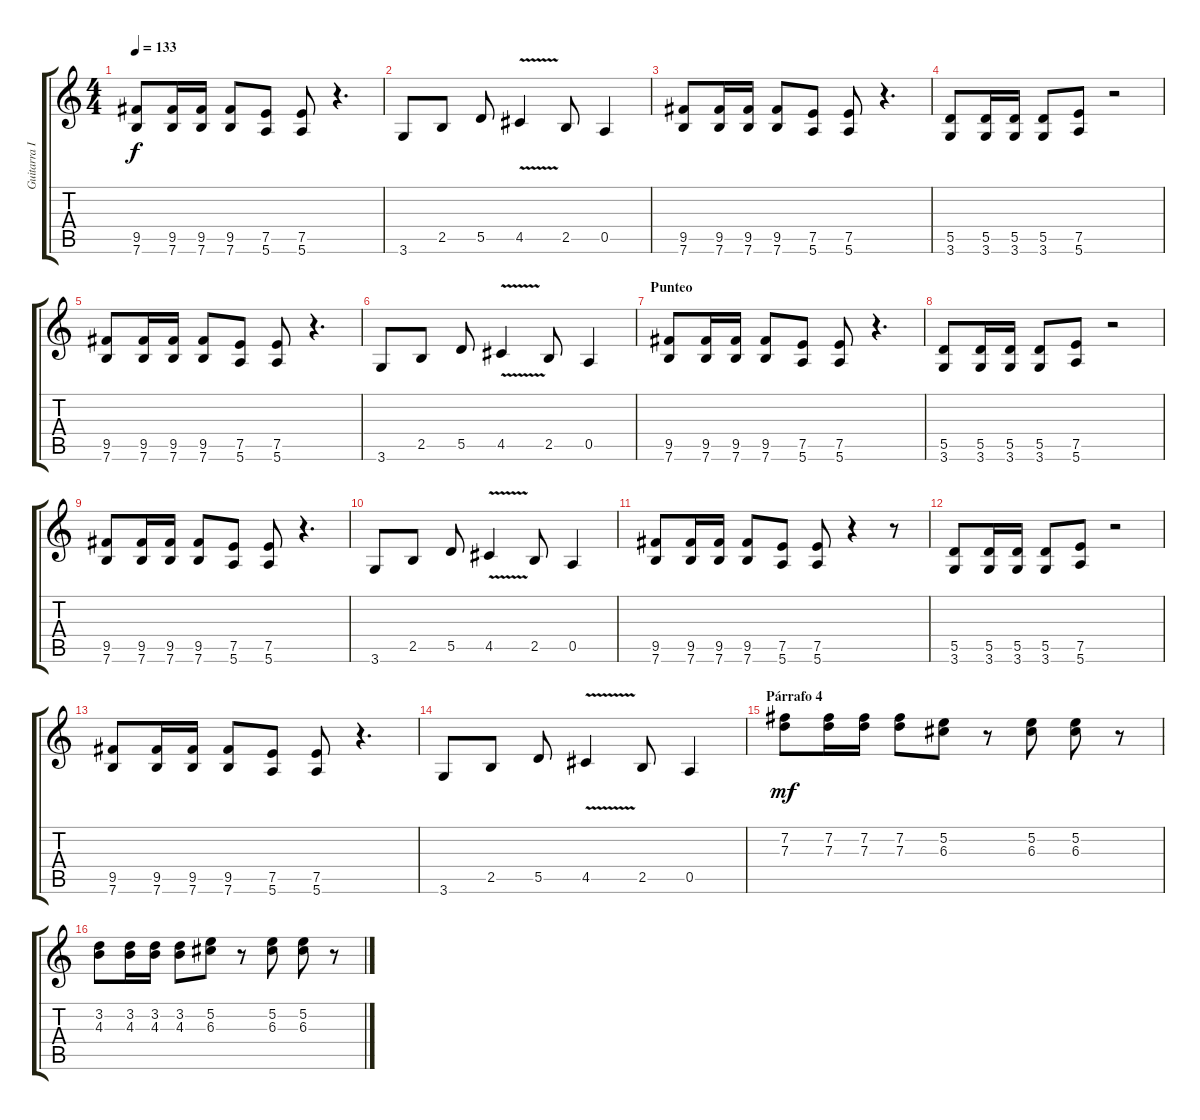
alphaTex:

\track ("Guitarra II" "Guitarra I") {instrument distortionguitar}
\staff {score tabs}
\tuning (E4 B3 G3 D3 A2 E2) {hide}
\ts (4 4)
\tempo 133
\clef g2
\ks c
(9.5 7.6).8{dy f} (9.5 7.6).16 (9.5 7.6).16 (9.5 7.6).8 (7.5 5.6).8 (7.5 5.6).8 r.4{d} |
3.6.8 2.5.8 5.5.8 4.5{v}.4 2.5.8 0.5.4 |
(9.5 7.6).8 (9.5 7.6).16 (9.5 7.6).16 (9.5 7.6).8 (7.5 5.6).8 (7.5 5.6).8 r.4{d} |
(5.5 3.6).8 (5.5 3.6).16 (5.5 3.6).16 (5.5 3.6).8 (7.5 5.6).8 r.2 |
(9.5 7.6).8 (9.5 7.6).16 (9.5 7.6).16 (9.5 7.6).8 (7.5 5.6).8 (7.5 5.6).8 r.4{d} |
3.6.8 2.5.8 5.5.8 4.5{v}.4 2.5.8 0.5.4 |
\section ("" "Punteo")
(9.5 7.6).8 (9.5 7.6).16 (9.5 7.6).16 (9.5 7.6).8 (7.5 5.6).8 (7.5 5.6).8 r.4{d} |
(5.5 3.6).8 (5.5 3.6).16 (5.5 3.6).16 (5.5 3.6).8 (7.5 5.6).8 r.2 |
(9.5 7.6).8 (9.5 7.6).16 (9.5 7.6).16 (9.5 7.6).8 (7.5 5.6).8 (7.5 5.6).8 r.4{d} |
3.6.8 2.5.8 5.5.8 4.5{v}.4 2.5.8 0.5.4 |
(9.5 7.6).8 (9.5 7.6).16 (9.5 7.6).16 (9.5 7.6).8 (7.5 5.6).8 (7.5 5.6).8 r.4 r.8 |
(5.5 3.6).8 (5.5 3.6).16 (5.5 3.6).16 (5.5 3.6).8 (7.5 5.6).8 r.2 |
(9.5 7.6).8 (9.5 7.6).16 (9.5 7.6).16 (9.5 7.6).8 (7.5 5.6).8 (7.5 5.6).8 r.4{d} |
3.6.8 2.5.8 5.5.8 4.5{v}.4 2.5.8 0.5.4 |
\section ("" "Párrafo 4")
(7.2 7.3).8{dy mf} (7.2 7.3).16 (7.2 7.3).16 (7.2 7.3).8 (5.2 6.3).8 r.8 (5.2 6.3).8 (5.2 6.3).8 r.8 |
(3.2 4.3).8 (3.2 4.3).16 (3.2 4.3).16 (3.2 4.3).8 (5.2 6.3).8 r.8 (5.2 6.3).8 (5.2 6.3).8 r.8
